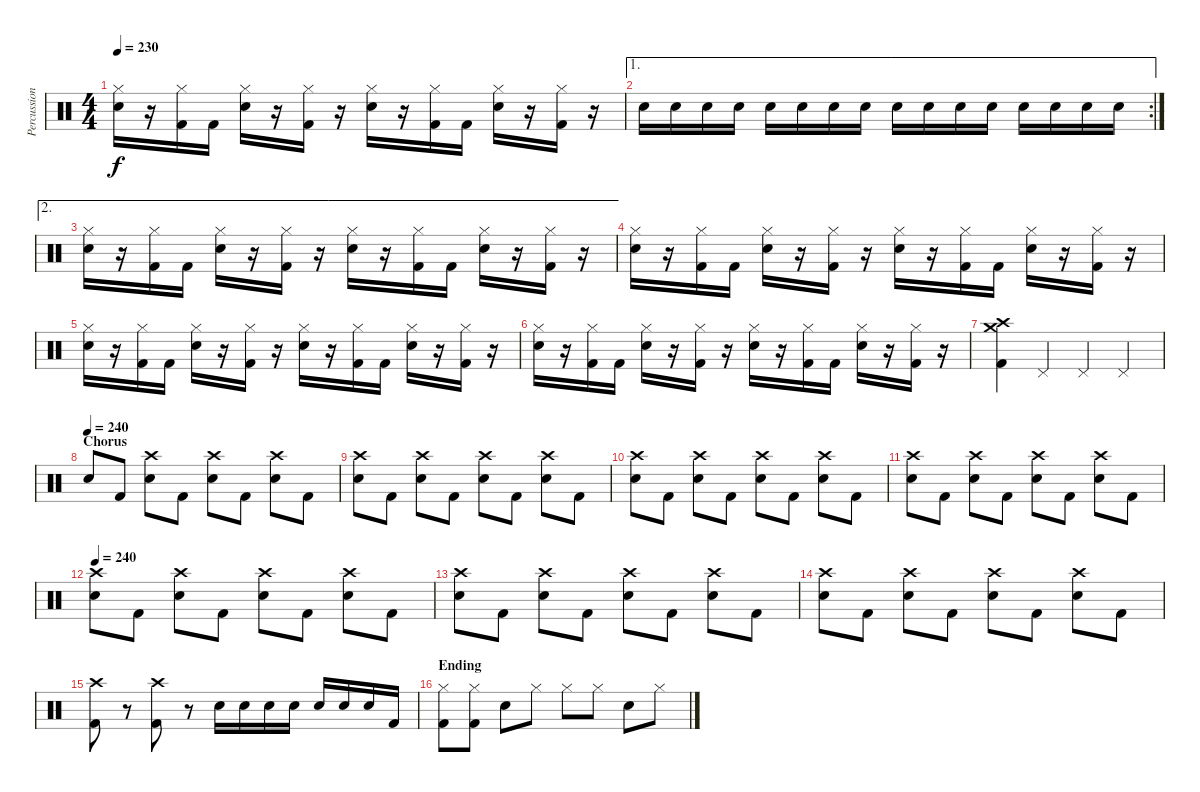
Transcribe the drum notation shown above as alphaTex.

\track ("Percussion" "Percussion") {instrument percussion}
\staff {score}
\articulation defaults
\ts (4 4)
\tempo 230
\clef neutral
\ks c
("Hi-Hat (closed)" "Electric Snare (hit)").16{dy f} r.16 ("Hi-Hat (closed)" "Kick (hit) 2").16 "Kick (hit) 2".16 ("Hi-Hat (closed)" "Electric Snare (hit)").16 r.16 ("Hi-Hat (closed)" "Kick (hit) 2").16 r.16 ("Hi-Hat (closed)" "Electric Snare (hit)").16 r.16 ("Hi-Hat (closed)" "Kick (hit) 2").16 "Kick (hit) 2".16 ("Hi-Hat (closed)" "Electric Snare (hit)").16 r.16 ("Hi-Hat (closed)" "Kick (hit) 2").16 r.16 |
\ae 1
\rc 2 "Electric Snare (hit)".16 "Electric Snare (hit)".16 "Electric Snare (hit)".16 "Electric Snare (hit)".16 "Electric Snare (hit)".16 "Electric Snare (hit)".16 "Electric Snare (hit)".16 "Electric Snare (hit)".16 "Electric Snare (hit)".16 "Electric Snare (hit)".16 "Electric Snare (hit)".16 "Electric Snare (hit)".16 "Electric Snare (hit)".16 "Electric Snare (hit)".16 "Electric Snare (hit)".16 "Electric Snare (hit)".16
|
\ae 2
("Hi-Hat (closed)" "Electric Snare (hit)").16 r.16 ("Hi-Hat (closed)" "Kick (hit) 2").16 "Kick (hit) 2".16 ("Hi-Hat (closed)" "Electric Snare (hit)").16 r.16 ("Hi-Hat (closed)" "Kick (hit) 2").16 r.16 ("Hi-Hat (closed)" "Electric Snare (hit)").16 r.16 ("Hi-Hat (closed)" "Kick (hit) 2").16 "Kick (hit) 2".16 ("Hi-Hat (closed)" "Electric Snare (hit)").16 r.16 ("Hi-Hat (closed)" "Kick (hit) 2").16 r.16 |
("Hi-Hat (closed)" "Electric Snare (hit)").16 r.16 ("Hi-Hat (closed)" "Kick (hit) 2").16 "Kick (hit) 2".16 ("Hi-Hat (closed)" "Electric Snare (hit)").16 r.16 ("Hi-Hat (closed)" "Kick (hit) 2").16 r.16 ("Hi-Hat (closed)" "Electric Snare (hit)").16 r.16 ("Hi-Hat (closed)" "Kick (hit) 2").16 "Kick (hit) 2".16 ("Hi-Hat (closed)" "Electric Snare (hit)").16 r.16 ("Hi-Hat (closed)" "Kick (hit) 2").16 r.16 |
("Hi-Hat (closed)" "Electric Snare (hit)").16 r.16 ("Hi-Hat (closed)" "Kick (hit) 2").16 "Kick (hit) 2".16 ("Hi-Hat (closed)" "Electric Snare (hit)").16 r.16 ("Hi-Hat (closed)" "Kick (hit) 2").16 r.16 ("Hi-Hat (closed)" "Electric Snare (hit)").16 r.16 ("Hi-Hat (closed)" "Kick (hit) 2").16 "Kick (hit) 2".16 ("Hi-Hat (closed)" "Electric Snare (hit)").16 r.16 ("Hi-Hat (closed)" "Kick (hit) 2").16 r.16 |
("Hi-Hat (closed)" "Electric Snare (hit)").16 r.16 ("Hi-Hat (closed)" "Kick (hit) 2").16 "Kick (hit) 2".16 ("Hi-Hat (closed)" "Electric Snare (hit)").16 r.16 ("Hi-Hat (closed)" "Kick (hit) 2").16 r.16 ("Hi-Hat (closed)" "Electric Snare (hit)").16 r.16 ("Hi-Hat (closed)" "Kick (hit) 2").16 "Kick (hit) 2".16 ("Hi-Hat (closed)" "Electric Snare (hit)").16 r.16 ("Hi-Hat (closed)" "Kick (hit) 2").16 r.16 |
("Crash high (hit)" "Crash medium (hit)" "Kick (hit) 2").4 "Pedal Hi-Hat (hit)".4 "Pedal Hi-Hat (hit)".4 "Pedal Hi-Hat (hit)".4 |
\section ("" "Chorus")
\tempo (240)
"Electric Snare (hit)".8 "Kick (hit) 2".8 ("Crash high (hit)" "Electric Snare (hit)").8 "Kick (hit) 2".8 ("Crash high (hit)" "Electric Snare (hit)").8 "Kick (hit) 2".8 ("Crash high (hit)" "Electric Snare (hit)").8 "Kick (hit) 2".8 |
("Crash high (hit)" "Electric Snare (hit)").8 "Kick (hit) 2".8 ("Crash high (hit)" "Electric Snare (hit)").8 "Kick (hit) 2".8 ("Crash high (hit)" "Electric Snare (hit)").8 "Kick (hit) 2".8 ("Crash high (hit)" "Electric Snare (hit)").8 "Kick (hit) 2".8 |
("Crash high (hit)" "Electric Snare (hit)").8 "Kick (hit) 2".8 ("Crash high (hit)" "Electric Snare (hit)").8 "Kick (hit) 2".8 ("Crash high (hit)" "Electric Snare (hit)").8 "Kick (hit) 2".8 ("Crash high (hit)" "Electric Snare (hit)").8 "Kick (hit) 2".8 |
("Crash high (hit)" "Electric Snare (hit)").8 "Kick (hit) 2".8 ("Crash high (hit)" "Electric Snare (hit)").8 "Kick (hit) 2".8 ("Crash high (hit)" "Electric Snare (hit)").8 "Kick (hit) 2".8 ("Crash high (hit)" "Electric Snare (hit)").8 "Kick (hit) 2".8 |
\tempo 240
("Crash high (hit)" "Electric Snare (hit)").8 "Kick (hit) 2".8 ("Crash high (hit)" "Electric Snare (hit)").8 "Kick (hit) 2".8 ("Crash high (hit)" "Electric Snare (hit)").8 "Kick (hit) 2".8 ("Crash high (hit)" "Electric Snare (hit)").8 "Kick (hit) 2".8 |
("Crash high (hit)" "Electric Snare (hit)").8 "Kick (hit) 2".8 ("Crash high (hit)" "Electric Snare (hit)").8 "Kick (hit) 2".8 ("Crash high (hit)" "Electric Snare (hit)").8 "Kick (hit) 2".8 ("Crash high (hit)" "Electric Snare (hit)").8 "Kick (hit) 2".8 |
("Crash high (hit)" "Electric Snare (hit)").8 "Kick (hit) 2".8 ("Crash high (hit)" "Electric Snare (hit)").8 "Kick (hit) 2".8 ("Crash high (hit)" "Electric Snare (hit)").8 "Kick (hit) 2".8 ("Crash high (hit)" "Electric Snare (hit)").8 "Kick (hit) 2".8 |
("Crash high (hit)" "Kick (hit) 2").8 r.8 ("Crash high (hit)" "Kick (hit) 2").8 r.8 "Electric Snare (hit)".16 "Electric Snare (hit)".16 "Electric Snare (hit)".16 "Electric Snare (hit)".16 "Electric Snare (hit)".16 "Electric Snare (hit)".16 "Electric Snare (hit)".16 "Kick (hit) 2".16 |
\section ("" "Ending")
("Hi-Hat (closed)" "Kick (hit) 2").8 ("Hi-Hat (closed)" "Kick (hit) 2").8 "Electric Snare (hit)".8 "Hi-Hat (closed)".8 "Hi-Hat (closed)".8 "Hi-Hat (closed)".8 "Electric Snare (hit)".8 "Hi-Hat (closed)".8
